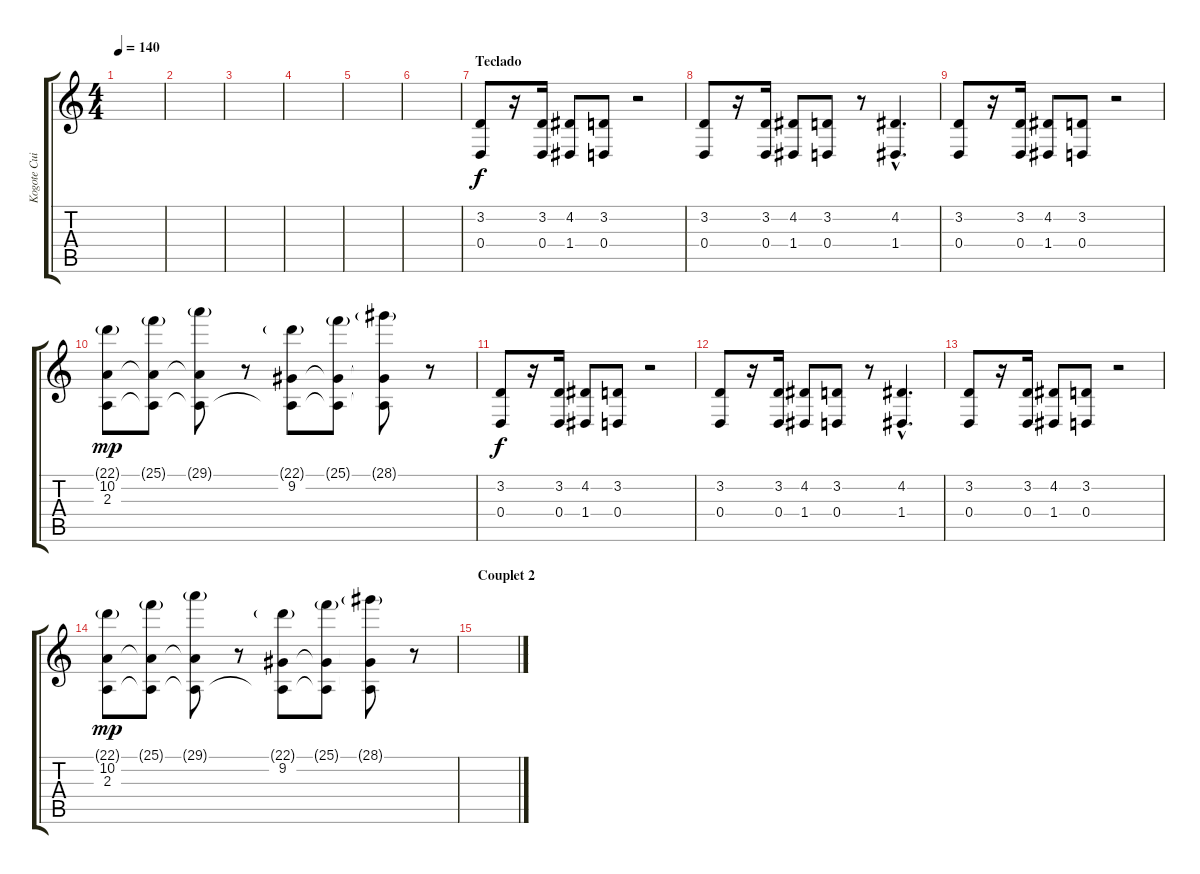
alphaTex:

\track ("Kogote Cuivres" "Kogote Cui") {instrument brasssection}
\staff {score tabs}
\tuning (E4 B3 G3 D3 A2 E2) {hide}
\ts (4 4)
\tempo 140
\clef g2
\ks c
|
|
|
|
|
|
\section ("" "Teclado")
(3.2 0.4).8 r.16 (3.2 0.4).16 (4.2 1.4).8 (3.2 0.4).8 r.2 |
(3.2 0.4).8 r.16 (3.2 0.4).16 (4.2 1.4).8 (3.2 0.4).8 r.8 (4.2{hac} 1.4{hac}).4{d} |
(3.2 0.4).8 r.16 (3.2 0.4).16 (4.2 1.4).8 (3.2 0.4).8 r.2 |
(22.1{g} 10.2 2.3).8{dy mp} (25.1{g} 10.2{t} 2.3{t}).8 (29.1{g} 10.2{t} 2.3{t}).8 r.8 (22.1{g} 9.2 2.3{t}).8 (25.1{g} 9.2{t} 2.3{t}).8 (28.1{g} 9.2{t} 2.3{t}).8 r.8 |
(3.2 0.4).8{dy f} r.16 (3.2 0.4).16 (4.2 1.4).8 (3.2 0.4).8 r.2 |
(3.2 0.4).8 r.16 (3.2 0.4).16 (4.2 1.4).8 (3.2 0.4).8 r.8 (4.2{hac} 1.4{hac}).4{d} |
(3.2 0.4).8 r.16 (3.2 0.4).16 (4.2 1.4).8 (3.2 0.4).8 r.2 |
(22.1{g} 10.2 2.3).8{dy mp} (25.1{g} 10.2{t} 2.3{t}).8 (29.1{g} 10.2{t} 2.3{t}).8 r.8 (22.1{g} 9.2 2.3{t}).8 (25.1{g} 9.2{t} 2.3{t}).8 (28.1{g} 9.2{t} 2.3{t}).8 r.8 |
\section ("" "Couplet 2")
